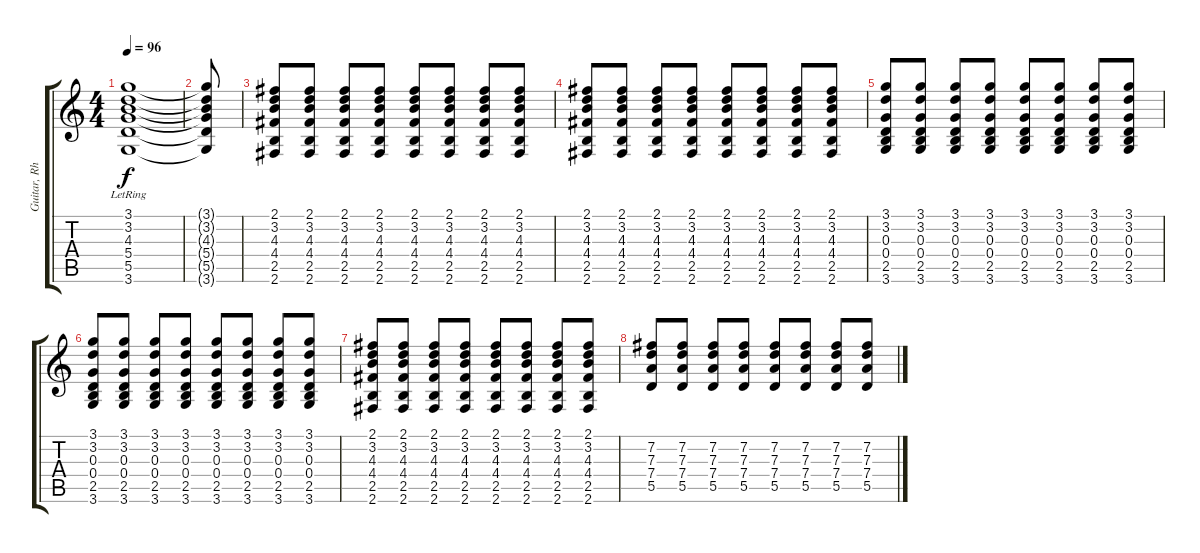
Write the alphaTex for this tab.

\track ("Guitar, Rhythm" "Guitar, Rh") {instrument overdrivenguitar}
\staff {score tabs}
\tuning (E4 B3 G3 D3 A2 E2) {hide}
\ts (4 4)
\tempo 96
\clef g2
\ks c
(3.1{lr} 3.2{lr} 4.3{lr} 5.4{lr} 5.5{lr} 3.6{lr}).1{dy f} |
(3.1{t} 3.2{t} 4.3{t} 5.4{t} 5.5{t} 3.6{t}).8 |
(2.1 3.2 4.3 4.4 2.5 2.6).8 (2.1 3.2 4.3 4.4 2.5 2.6).8 (2.1 3.2 4.3 4.4 2.5 2.6).8 (2.1 3.2 4.3 4.4 2.5 2.6).8 (2.1 3.2 4.3 4.4 2.5 2.6).8 (2.1 3.2 4.3 4.4 2.5 2.6).8 (2.1 3.2 4.3 4.4 2.5 2.6).8 (2.1 3.2 4.3 4.4 2.5 2.6).8 |
(2.1 3.2 4.3 4.4 2.5 2.6).8 (2.1 3.2 4.3 4.4 2.5 2.6).8 (2.1 3.2 4.3 4.4 2.5 2.6).8 (2.1 3.2 4.3 4.4 2.5 2.6).8 (2.1 3.2 4.3 4.4 2.5 2.6).8 (2.1 3.2 4.3 4.4 2.5 2.6).8 (2.1 3.2 4.3 4.4 2.5 2.6).8 (2.1 3.2 4.3 4.4 2.5 2.6).8 |
(3.1 3.2 0.3 0.4 2.5 3.6).8 (3.1 3.2 0.3 0.4 2.5 3.6).8 (3.1 3.2 0.3 0.4 2.5 3.6).8 (3.1 3.2 0.3 0.4 2.5 3.6).8 (3.1 3.2 0.3 0.4 2.5 3.6).8 (3.1 3.2 0.3 0.4 2.5 3.6).8 (3.1 3.2 0.3 0.4 2.5 3.6).8 (3.1 3.2 0.3 0.4 2.5 3.6).8 |
(3.1 3.2 0.3 0.4 2.5 3.6).8 (3.1 3.2 0.3 0.4 2.5 3.6).8 (3.1 3.2 0.3 0.4 2.5 3.6).8 (3.1 3.2 0.3 0.4 2.5 3.6).8 (3.1 3.2 0.3 0.4 2.5 3.6).8 (3.1 3.2 0.3 0.4 2.5 3.6).8 (3.1 3.2 0.3 0.4 2.5 3.6).8 (3.1 3.2 0.3 0.4 2.5 3.6).8 |
(2.1 3.2 4.3 4.4 2.5 2.6).8 (2.1 3.2 4.3 4.4 2.5 2.6).8 (2.1 3.2 4.3 4.4 2.5 2.6).8 (2.1 3.2 4.3 4.4 2.5 2.6).8 (2.1 3.2 4.3 4.4 2.5 2.6).8 (2.1 3.2 4.3 4.4 2.5 2.6).8 (2.1 3.2 4.3 4.4 2.5 2.6).8 (2.1 3.2 4.3 4.4 2.5 2.6).8 |
(7.2 7.3 7.4 5.5).8 (7.2 7.3 7.4 5.5).8 (7.2 7.3 7.4 5.5).8 (7.2 7.3 7.4 5.5).8 (7.2 7.3 7.4 5.5).8 (7.2 7.3 7.4 5.5).8 (7.2 7.3 7.4 5.5).8 (7.2 7.3 7.4 5.5).8
